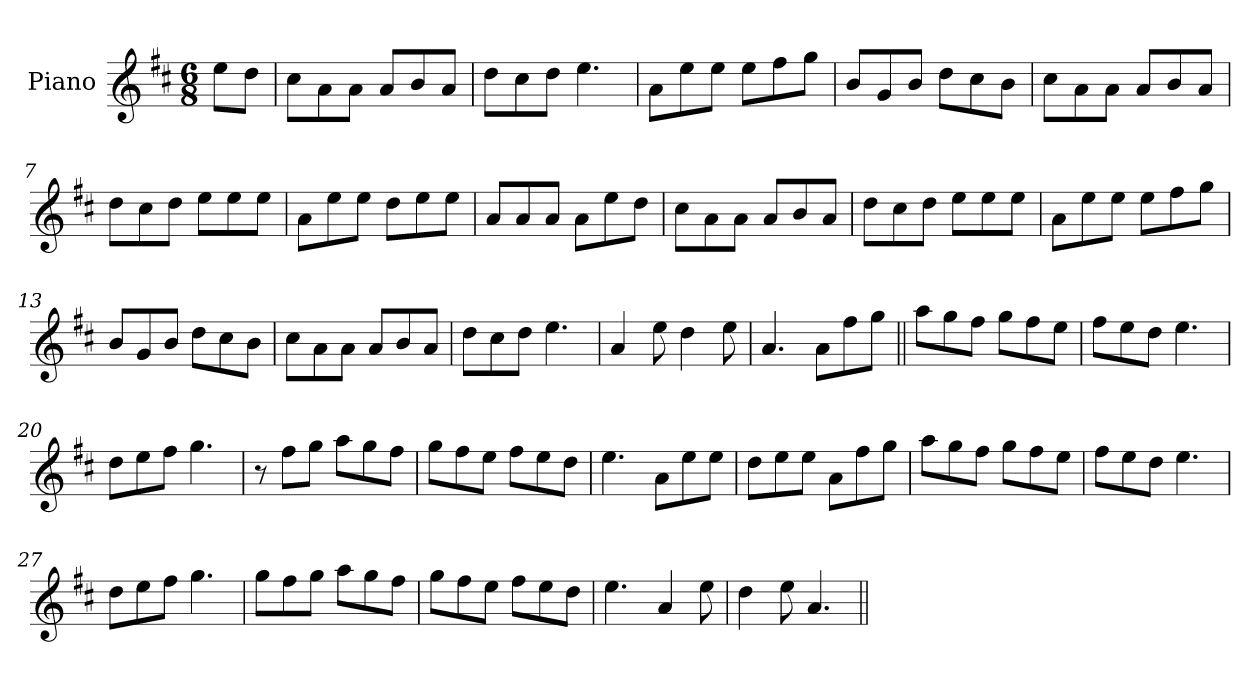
**kern
*part1
*staff1
*I"Piano
*I'Pno
*clefG2
*k[f#c#]
*A:mix
*M6/8
=1
8ee\L
8dd\J
=2
8cc#\L
8a\
8a\J
8a/L
8b/
8a/J
=3
8dd\L
8cc#\
8dd\J
4.ee\
=4
8a\L
8ee\
8ee\J
8ee\L
8ff#\
8gg\J
=5
8b/L
8g/
8b/J
8dd\L
8cc#\
8b\J
=6
8cc#\L
8a\
8a\J
8a/L
8b/
8a/J
=7
8dd\L
8cc#\
8dd\J
8ee\L
8ee\
8ee\J
=8
8a\L
8ee\
8ee\J
8dd\L
8ee\
8ee\J
=9
8a/L
8a/
8a/J
8a\L
8ee\
8dd\J
=10
8cc#\L
8a\
8a\J
8a/L
8b/
8a/J
=11
8dd\L
8cc#\
8dd\J
8ee\L
8ee\
8ee\J
=12
8a\L
8ee\
8ee\J
8ee\L
8ff#\
8gg\J
=13
8b/L
8g/
8b/J
8dd\L
8cc#\
8b\J
=14
8cc#\L
8a\
8a\J
8a/L
8b/
8a/J
=15
8dd\L
8cc#\
8dd\J
4.ee\
=16
4a/
8ee\
4dd\
8ee\
=17
4.a/
8a\L
8ff#\
8gg\J
=18||
8aa\L
8gg\
8ff#\J
8gg\L
8ff#\
8ee\J
=19
8ff#\L
8ee\
8dd\J
4.ee\
=20
8dd\L
8ee\
8ff#\J
4.gg\
=21
8r
8ff#\L
8gg\J
8aa\L
8gg\
8ff#\J
=22
8gg\L
8ff#\
8ee\J
8ff#\L
8ee\
8dd\J
=23
4.ee\
8a\L
8ee\
8ee\J
=24
8dd\L
8ee\
8ee\J
8a\L
8ff#\
8gg\J
=25
8aa\L
8gg\
8ff#\J
8gg\L
8ff#\
8ee\J
=26
8ff#\L
8ee\
8dd\J
4.ee\
=27
8dd\L
8ee\
8ff#\J
4.gg\
=28
8gg\L
8ff#\
8gg\J
8aa\L
8gg\
8ff#\J
=29
8gg\L
8ff#\
8ee\J
8ff#\L
8ee\
8dd\J
=30
4.ee\
4a/
8ee\
=31
4dd\
8ee\
4.a/
=||
*-
